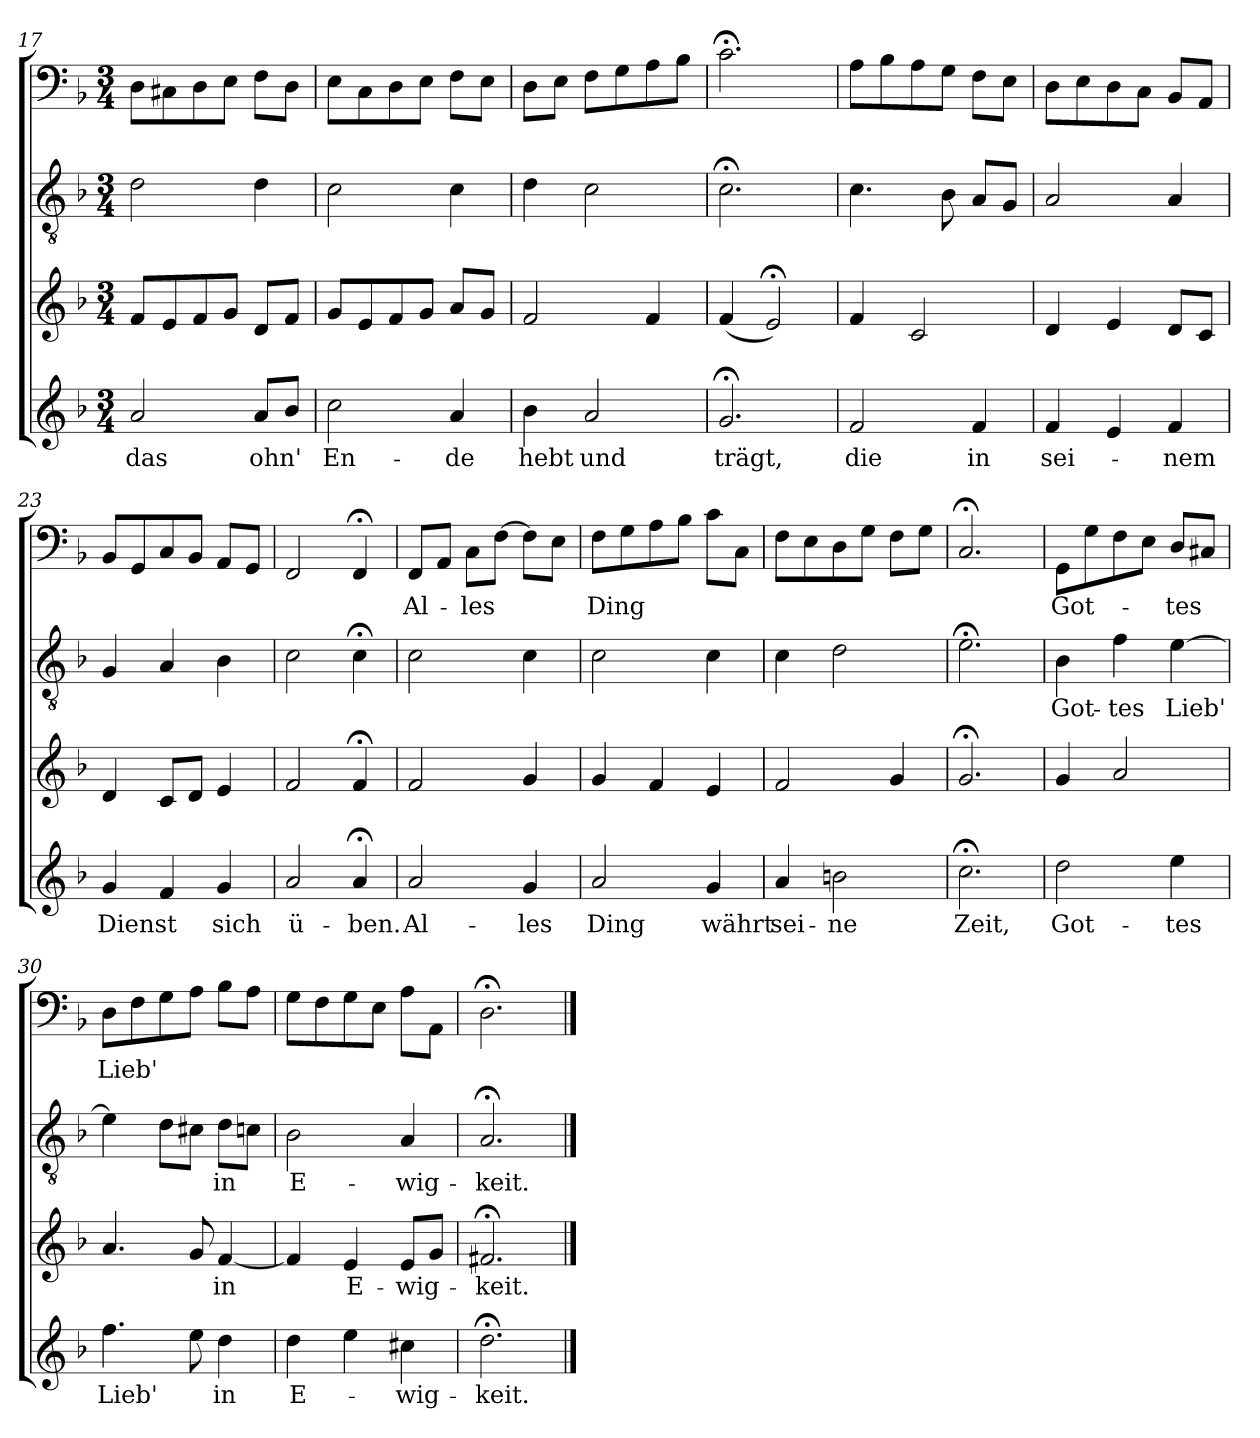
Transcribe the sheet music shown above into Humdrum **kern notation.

**kern	**text	**kern	**text	**kern	**text	**kern	**text
*part4	*part4	*part3	*part3	*part2	*part2	*part1	*part1
*staff4	*staff4	*staff3	*staff3	*staff2	*staff2	*staff1	*staff1
*clefG2	*	*clefG2	*	*clefGv2	*	*clefF4	*
*k[b-]	*	*k[b-]	*	*k[b-]	*	*k[b-]	*
*F:	*	*F:	*	*F:	*	*F:	*
*M3/4	*	*M3/4	*	*M3/4	*	*M3/4	*
=17	=17	=17	=17	=17	=17	=17	=17
2a/	das	8f/L	.	2d\	.	8D\L	.
.	.	8e/	.	.	.	8C#X\	.
.	.	8f/	.	.	.	8D\	.
.	.	8g/J	.	.	.	8E\J	.
8a/L	ohn'	8d/L	.	4d\	.	8F\L	.
8b-/J	.	8f/J	.	.	.	8D\J	.
=18	=18	=18	=18	=18	=18	=18	=18
2cc\	En-	8g/L	.	2c\	.	8E\L	.
.	.	8e/	.	.	.	8C\	.
.	.	8f/	.	.	.	8D\	.
.	.	8g/J	.	.	.	8E\J	.
4a/	-de	8a/L	.	4c\	.	8F\L	.
.	.	8g/J	.	.	.	8E\J	.
=19	=19	=19	=19	=19	=19	=19	=19
4b-\	hebt	2f/	.	4d\	.	8D\L	.
.	.	.	.	.	.	8E\J	.
2a/	und	.	.	2c\	.	8F\L	.
.	.	.	.	.	.	8G\	.
.	.	4f/	.	.	.	8A\	.
.	.	.	.	.	.	8B-\J	.
=20	=20	=20	=20	=20	=20	=20	=20
2.g;</	trägt,	(4f/	.	2.c;<\	.	2.c;<\	.
.	.	2e;</)	.	.	.	.	.
=21	=21	=21	=21	=21	=21	=21	=21
2f/	die	4f/	.	4.c\	.	8A\L	.
.	.	.	.	.	.	8B-\	.
.	.	2c/	.	.	.	8A\	.
.	.	.	.	8B-\	.	8G\J	.
4f/	in	.	.	8A/L	.	8F\L	.
.	.	.	.	8G/J	.	8E\J	.
=22	=22	=22	=22	=22	=22	=22	=22
4f/	sei-	4d/	.	2A/	.	8D\L	.
.	.	.	.	.	.	8E\	.
4e/	.	4e/	.	.	.	8D\	.
.	.	.	.	.	.	8C\J	.
4f/	-nem	8d/L	.	4A/	.	8BB-/L	.
.	.	8c/J	.	.	.	8AA/J	.
=23	=23	=23	=23	=23	=23	=23	=23
4g/	Dienst	4d/	.	4G/	.	8BB-/L	.
.	.	.	.	.	.	8GG/	.
4f/	.	8c/L	.	4A/	.	8C/	.
.	.	8d/J	.	.	.	8BB-/J	.
4g/	sich	4e/	.	4B-\	.	8AA/L	.
.	.	.	.	.	.	8GG/J	.
=24	=24	=24	=24	=24	=24	=24	=24
2a/	ü-	2f/	.	2c\	.	2FF/	.
4a;</	-ben.	4f;</	.	4c;<\	.	4FF;</	.
=25	=25	=25	=25	=25	=25	=25	=25
2a/	Al-	2f/	.	2c\	.	8FF/L	Al-
.	.	.	.	.	.	8AA/J	.
.	.	.	.	.	.	8C\L	-les
.	.	.	.	.	.	[8F\J	.
4g/	-les	4g/	.	4c\	.	8F\L]	.
.	.	.	.	.	.	8E\J	.
=26	=26	=26	=26	=26	=26	=26	=26
2a/	Ding	4g/	.	2c\	.	8F\L	Ding
.	.	.	.	.	.	8G\	.
.	.	4f/	.	.	.	8A\	.
.	.	.	.	.	.	8B-\J	.
4g/	währt	4e/	.	4c\	.	8c\L	.
.	.	.	.	.	.	8C\J	.
=27	=27	=27	=27	=27	=27	=27	=27
4a/	sei-	2f/	.	4c\	.	8F\L	.
.	.	.	.	.	.	8E\	.
2bn\	-ne	.	.	2d\	.	8D\	.
.	.	.	.	.	.	8G\J	.
.	.	4g/	.	.	.	8F\L	.
.	.	.	.	.	.	8G\J	.
=28	=28	=28	=28	=28	=28	=28	=28
2.cc;<\	Zeit,	2.g;</	.	2.e;<\	.	2.C;</	.
=29	=29	=29	=29	=29	=29	=29	=29
2dd\	Got-	4g/	.	4B-\	Got-	8GG\L	Got-
.	.	.	.	.	.	8G\	.
.	.	2a/	.	4f\	-tes	8F\	.
.	.	.	.	.	.	8E\J	.
4ee\	-tes	.	.	[4e\	Lieb'	8D/L	-tes
.	.	.	.	.	.	8C#X/J	.
=30	=30	=30	=30	=30	=30	=30	=30
4.ff\	Lieb'	4.a/	.	4e\]	.	8D\L	Lieb'
.	.	.	.	.	.	8F\	.
.	.	.	.	8d\L	.	8G\	.
8ee\	.	8g/	.	8c#X\J	.	8A\J	.
4dd\	in	[4f/	in	8d\L	in	8B-\L	.
.	.	.	.	8cn\J	.	8A\J	.
=31	=31	=31	=31	=31	=31	=31	=31
4dd\	E-	4f/]	.	2B-\	E-	8G\L	.
.	.	.	.	.	.	8F\	.
4ee\	.	4e/	E-	.	.	8G\	.
.	.	.	.	.	.	8E\J	.
4cc#X\	-wig-	8e/L	-wig-	4A/	-wig-	8A\L	.
.	.	8g/J	.	.	.	8AA\J	.
=32	=32	=32	=32	=32	=32	=32	=32
2.dd;<\	-keit.	2.f#X;</	-keit.	2.A;</	-keit.	2.D;<\	.
==	==	==	==	==	==	==	==
*-	*-	*-	*-	*-	*-	*-	*-
